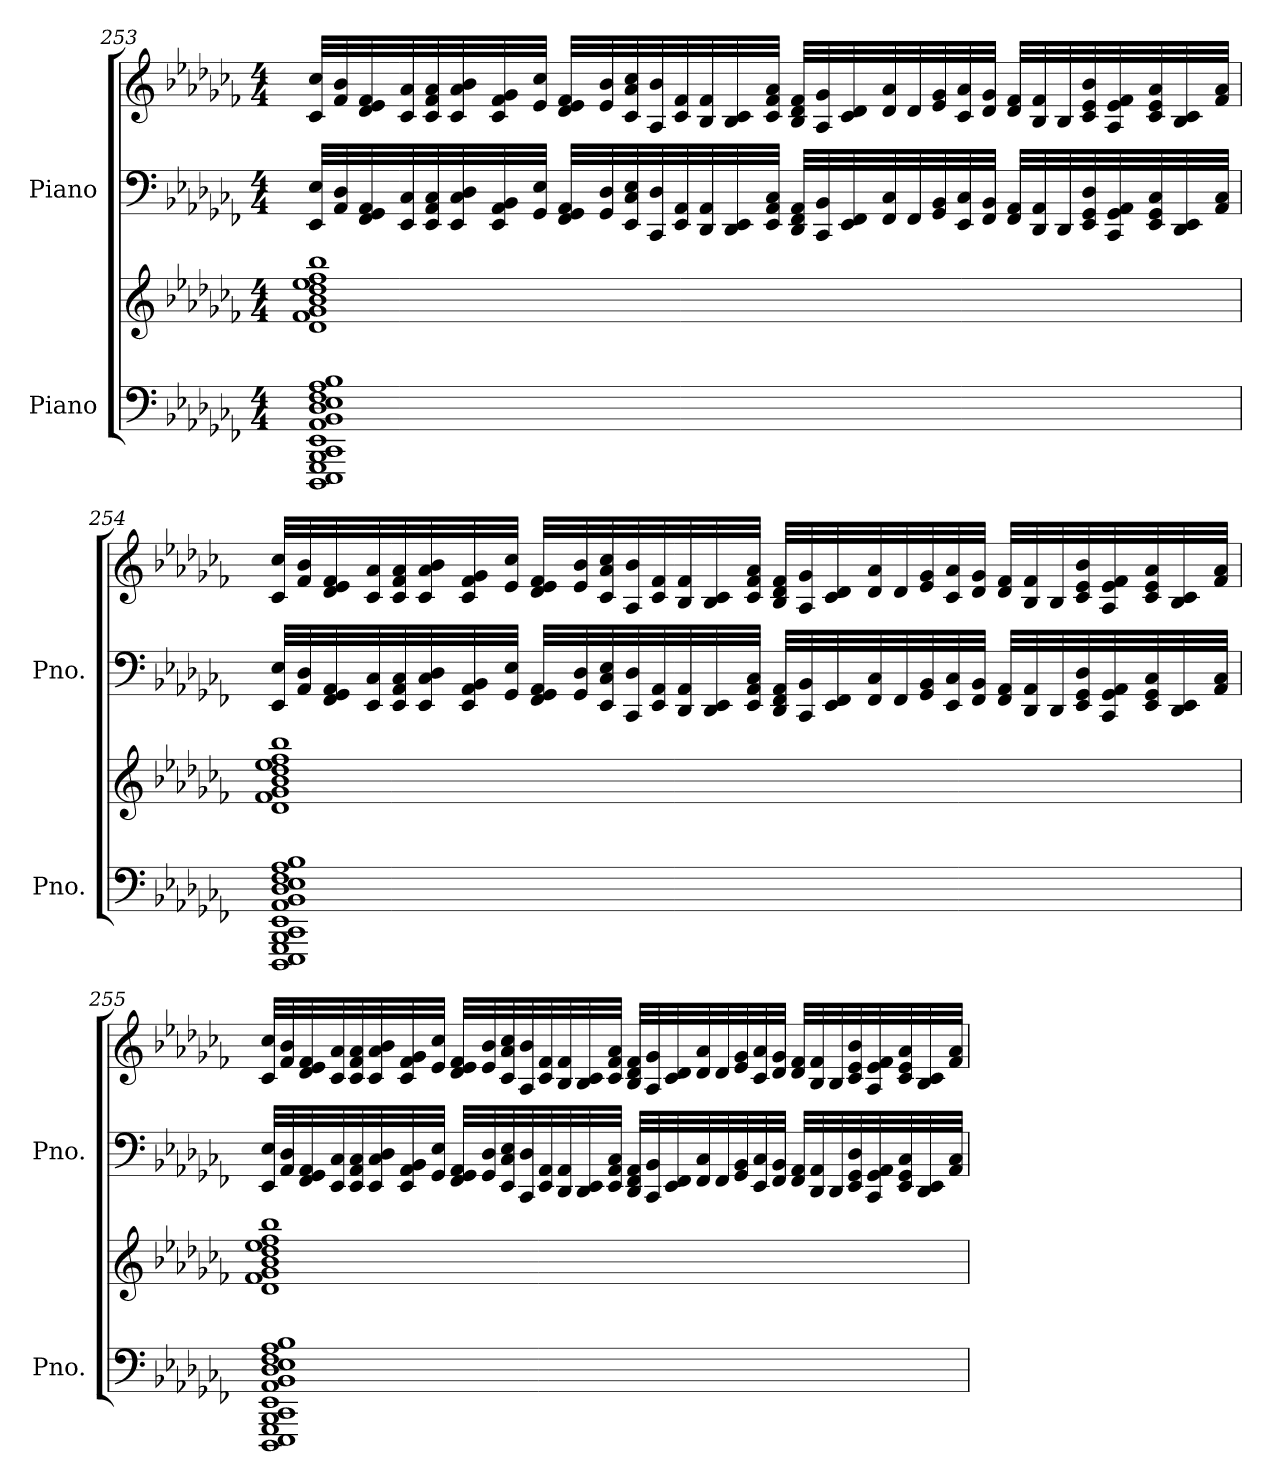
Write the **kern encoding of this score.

**kern	**kern	**kern	**kern
*part2	*part2	*part1	*part1
*staff4	*staff3	*staff2	*staff1
*I"Piano	*	*I"Piano	*
*I'Pno.	*	*I'Pno.	*
!!LO:LB:g=z
*clefF4	*clefG2	*clefF4	*clefG2
*ITrd14c24	*ITrd14c24	*ITrd-21c-36	*ITrd-21c-36
*k[b-e-a-d-g-c-f-]	*k[b-e-a-d-g-c-f-]	*k[b-e-a-d-g-c-f-]	*k[b-e-a-d-g-c-f-]
*M4/4	*M4/4	*M4/4	*M4/4
=253	=253	=253	=253
1DDDDD- 1EEEEE- 1GGGGG- 1BBBBB- 1CCCC- 1EEEE- 1AAAA- 1BBBB- 1DDD- 1EEE- 1FFF- 1AAA- 1BBB-	1DD- 1FF- 1GG- 1BB- 1D- 1E- 1F- 1B-	32ee-/ 32eee-/LLL	32cccc-/ 32ccccc-/LLL
.	.	32aa-/ 32ddd-/	32ffff-/ 32bbbb-/
.	.	32ff-/ 32gg-/ 32aa-/	32dddd-/ 32eeee-/ 32ffff-/
.	.	32ee-/ 32ccc-/	32cccc-/ 32aaaa-/
.	.	32ee-/ 32aa-/ 32ccc-/	32cccc-/ 32ffff-/ 32aaaa-/
.	.	32ee-/ 32ccc-/ 32ddd-/	32cccc-/ 32aaaa-/ 32bbbb-/
.	.	32ee-/ 32aa-/ 32bb-/	32cccc-/ 32ffff-/ 32gggg-/
.	.	32gg-/ 32eee-/JJJ	32eeee-/ 32ccccc-/JJJ
.	.	32ff-/ 32gg-/ 32aa-/LLL	32dddd-/ 32eeee-/ 32ffff-/LLL
.	.	32gg-/ 32ddd-/	32eeee-/ 32bbbb-/
.	.	32ee-/ 32ccc-/ 32eee-/	32cccc-/ 32aaaa-/ 32ccccc-/
.	.	32cc-/ 32ddd-/	32aaa-/ 32bbbb-/
.	.	32ee-/ 32aa-/	32cccc-/ 32ffff-/
.	.	32dd-/ 32aa-/	32bbb-/ 32ffff-/
.	.	32dd-/ 32ee-/	32bbb-/ 32cccc-/
.	.	32ee-/ 32aa-/ 32ccc-/JJJ	32cccc-/ 32ffff-/ 32aaaa-/JJJ
.	.	32dd-/ 32ff-/ 32aa-/LLL	32bbb-/ 32dddd-/ 32ffff-/LLL
.	.	32cc-/ 32bb-/	32aaa-/ 32gggg-/
.	.	32ee-/ 32ff-/	32cccc-/ 32dddd-/
.	.	32ff-/ 32ccc-/	32dddd-/ 32aaaa-/
.	.	32ff-/	32dddd-/
.	.	32gg-/ 32bb-/	32eeee-/ 32gggg-/
.	.	32ee-/ 32ccc-/	32cccc-/ 32aaaa-/
.	.	32ff-/ 32bb-/JJJ	32dddd-/ 32gggg-/JJJ
.	.	32ff-/ 32aa-/LLL	32dddd-/ 32ffff-/LLL
.	.	32dd-/ 32aa-/	32bbb-/ 32ffff-/
.	.	32dd-/	32bbb-/
.	.	32ee-/ 32gg-/ 32ddd-/	32cccc-/ 32eeee-/ 32bbbb-/
.	.	32cc-/ 32gg-/ 32aa-/	32aaa-/ 32eeee-/ 32ffff-/
.	.	32ee-/ 32gg-/ 32ccc-/	32cccc-/ 32eeee-/ 32aaaa-/
.	.	32dd-/ 32ee-/	32bbb-/ 32cccc-/
.	.	32aa-/ 32ccc-/JJJ	32ffff-/ 32aaaa-/JJJ
!!LO:LB:g=z
=254	=254	=254	=254
1DDDDD- 1EEEEE- 1GGGGG- 1BBBBB- 1CCCC- 1EEEE- 1AAAA- 1BBBB- 1DDD- 1EEE- 1FFF- 1AAA- 1BBB-	1DD- 1FF- 1GG- 1BB- 1D- 1E- 1F- 1B-	32ee-/ 32eee-/LLL	32cccc-/ 32ccccc-/LLL
.	.	32aa-/ 32ddd-/	32ffff-/ 32bbbb-/
.	.	32ff-/ 32gg-/ 32aa-/	32dddd-/ 32eeee-/ 32ffff-/
.	.	32ee-/ 32ccc-/	32cccc-/ 32aaaa-/
.	.	32ee-/ 32aa-/ 32ccc-/	32cccc-/ 32ffff-/ 32aaaa-/
.	.	32ee-/ 32ccc-/ 32ddd-/	32cccc-/ 32aaaa-/ 32bbbb-/
.	.	32ee-/ 32aa-/ 32bb-/	32cccc-/ 32ffff-/ 32gggg-/
.	.	32gg-/ 32eee-/JJJ	32eeee-/ 32ccccc-/JJJ
.	.	32ff-/ 32gg-/ 32aa-/LLL	32dddd-/ 32eeee-/ 32ffff-/LLL
.	.	32gg-/ 32ddd-/	32eeee-/ 32bbbb-/
.	.	32ee-/ 32ccc-/ 32eee-/	32cccc-/ 32aaaa-/ 32ccccc-/
.	.	32cc-/ 32ddd-/	32aaa-/ 32bbbb-/
.	.	32ee-/ 32aa-/	32cccc-/ 32ffff-/
.	.	32dd-/ 32aa-/	32bbb-/ 32ffff-/
.	.	32dd-/ 32ee-/	32bbb-/ 32cccc-/
.	.	32ee-/ 32aa-/ 32ccc-/JJJ	32cccc-/ 32ffff-/ 32aaaa-/JJJ
.	.	32dd-/ 32ff-/ 32aa-/LLL	32bbb-/ 32dddd-/ 32ffff-/LLL
.	.	32cc-/ 32bb-/	32aaa-/ 32gggg-/
.	.	32ee-/ 32ff-/	32cccc-/ 32dddd-/
.	.	32ff-/ 32ccc-/	32dddd-/ 32aaaa-/
.	.	32ff-/	32dddd-/
.	.	32gg-/ 32bb-/	32eeee-/ 32gggg-/
.	.	32ee-/ 32ccc-/	32cccc-/ 32aaaa-/
.	.	32ff-/ 32bb-/JJJ	32dddd-/ 32gggg-/JJJ
.	.	32ff-/ 32aa-/LLL	32dddd-/ 32ffff-/LLL
.	.	32dd-/ 32aa-/	32bbb-/ 32ffff-/
.	.	32dd-/	32bbb-/
.	.	32ee-/ 32gg-/ 32ddd-/	32cccc-/ 32eeee-/ 32bbbb-/
.	.	32cc-/ 32gg-/ 32aa-/	32aaa-/ 32eeee-/ 32ffff-/
.	.	32ee-/ 32gg-/ 32ccc-/	32cccc-/ 32eeee-/ 32aaaa-/
.	.	32dd-/ 32ee-/	32bbb-/ 32cccc-/
.	.	32aa-/ 32ccc-/JJJ	32ffff-/ 32aaaa-/JJJ
!!LO:PB:g=z
=255	=255	=255	=255
1DDDDD- 1EEEEE- 1GGGGG- 1BBBBB- 1CCCC- 1EEEE- 1AAAA- 1BBBB- 1DDD- 1EEE- 1FFF- 1AAA- 1BBB-	1DD- 1FF- 1GG- 1BB- 1D- 1E- 1F- 1B-	32ee-/ 32eee-/LLL	32cccc-/ 32ccccc-/LLL
.	.	32aa-/ 32ddd-/	32ffff-/ 32bbbb-/
.	.	32ff-/ 32gg-/ 32aa-/	32dddd-/ 32eeee-/ 32ffff-/
.	.	32ee-/ 32ccc-/	32cccc-/ 32aaaa-/
.	.	32ee-/ 32aa-/ 32ccc-/	32cccc-/ 32ffff-/ 32aaaa-/
.	.	32ee-/ 32ccc-/ 32ddd-/	32cccc-/ 32aaaa-/ 32bbbb-/
.	.	32ee-/ 32aa-/ 32bb-/	32cccc-/ 32ffff-/ 32gggg-/
.	.	32gg-/ 32eee-/JJJ	32eeee-/ 32ccccc-/JJJ
.	.	32ff-/ 32gg-/ 32aa-/LLL	32dddd-/ 32eeee-/ 32ffff-/LLL
.	.	32gg-/ 32ddd-/	32eeee-/ 32bbbb-/
.	.	32ee-/ 32ccc-/ 32eee-/	32cccc-/ 32aaaa-/ 32ccccc-/
.	.	32cc-/ 32ddd-/	32aaa-/ 32bbbb-/
.	.	32ee-/ 32aa-/	32cccc-/ 32ffff-/
.	.	32dd-/ 32aa-/	32bbb-/ 32ffff-/
.	.	32dd-/ 32ee-/	32bbb-/ 32cccc-/
.	.	32ee-/ 32aa-/ 32ccc-/JJJ	32cccc-/ 32ffff-/ 32aaaa-/JJJ
.	.	32dd-/ 32ff-/ 32aa-/LLL	32bbb-/ 32dddd-/ 32ffff-/LLL
.	.	32cc-/ 32bb-/	32aaa-/ 32gggg-/
.	.	32ee-/ 32ff-/	32cccc-/ 32dddd-/
.	.	32ff-/ 32ccc-/	32dddd-/ 32aaaa-/
.	.	32ff-/	32dddd-/
.	.	32gg-/ 32bb-/	32eeee-/ 32gggg-/
.	.	32ee-/ 32ccc-/	32cccc-/ 32aaaa-/
.	.	32ff-/ 32bb-/JJJ	32dddd-/ 32gggg-/JJJ
.	.	32ff-/ 32aa-/LLL	32dddd-/ 32ffff-/LLL
.	.	32dd-/ 32aa-/	32bbb-/ 32ffff-/
.	.	32dd-/	32bbb-/
.	.	32ee-/ 32gg-/ 32ddd-/	32cccc-/ 32eeee-/ 32bbbb-/
.	.	32cc-/ 32gg-/ 32aa-/	32aaa-/ 32eeee-/ 32ffff-/
.	.	32ee-/ 32gg-/ 32ccc-/	32cccc-/ 32eeee-/ 32aaaa-/
.	.	32dd-/ 32ee-/	32bbb-/ 32cccc-/
.	.	32aa-/ 32ccc-/JJJ	32ffff-/ 32aaaa-/JJJ
=	=	=	=
*-	*-	*-	*-
